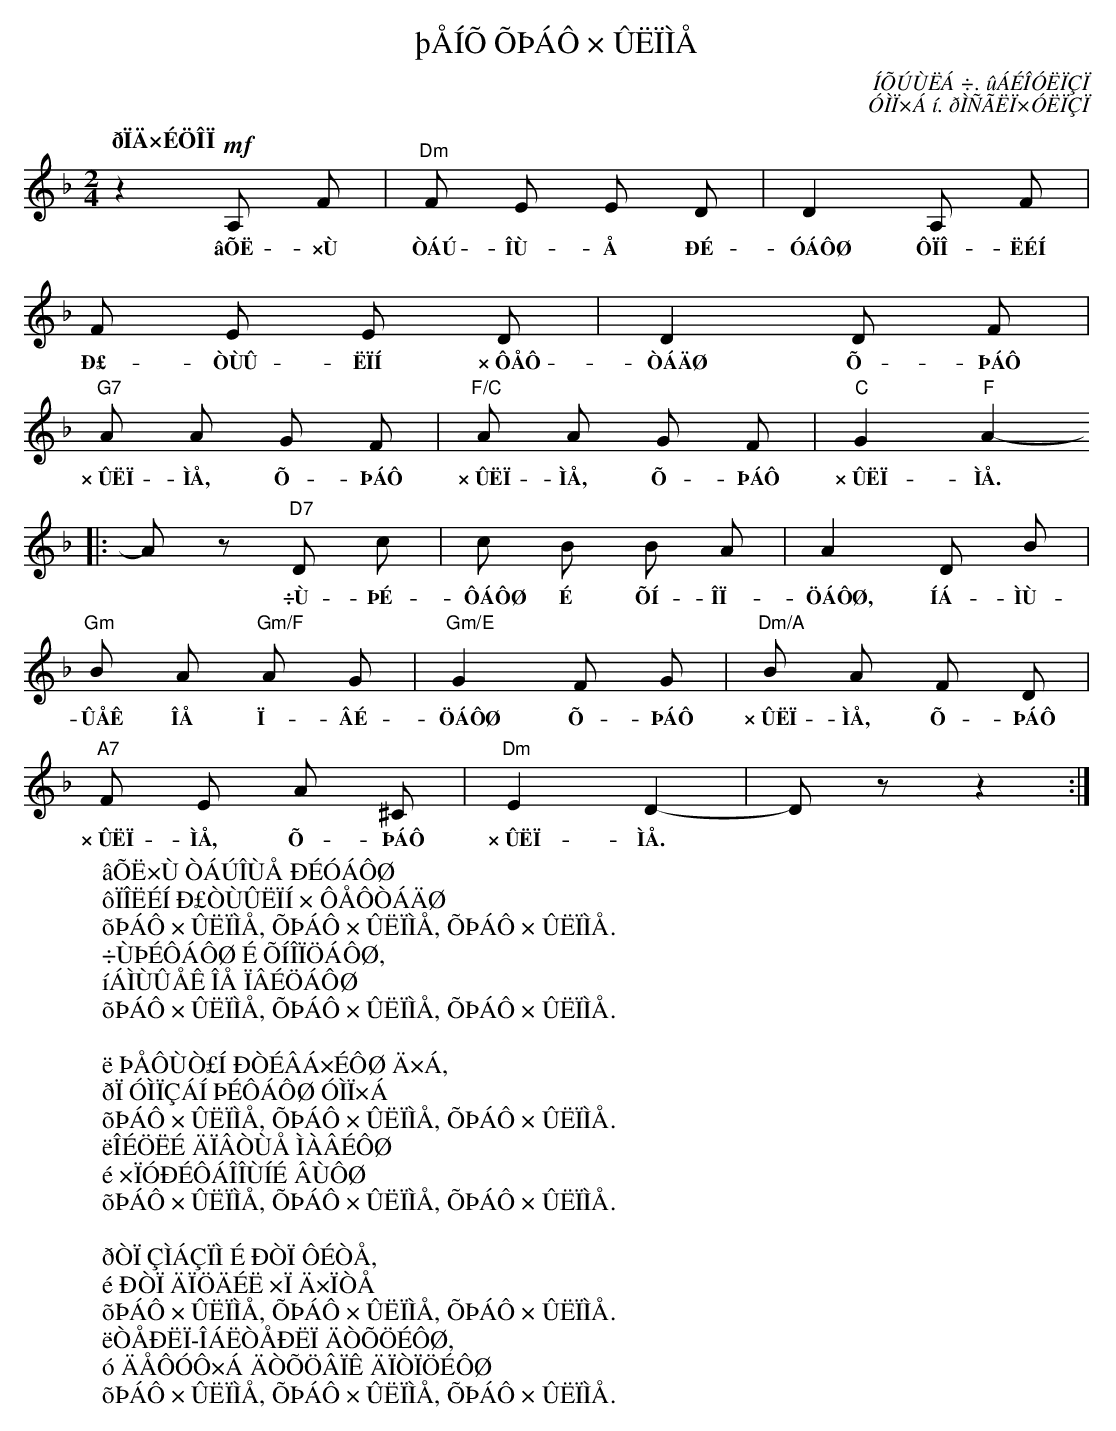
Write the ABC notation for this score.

X:1
T:þÅÍÕ ÕÞÁÔ × ÛËÏÌÅ
C:ÍÕÚÙËÁ ÷. ûÁÉÎÓËÏÇÏ
C:ÓÌÏ×Á í. ðÌÑÃËÏ×ÓËÏÇÏ
M:2/4
Q:"ðÏÄ×ÉÖÎÏ"
L:1/8
K:F
z2 !mf!A, F|"Dm"F E E D|D2 A, F|
w:âÕË- ×Ù ÒÁÚ- ÎÙ- Å ÐÉ- ÓÁÔØ ÔÏÎ- ËÉÍ
F E E D|D2 D F|
w:Ð£- ÒÙÛ- ËÏÍ ×~ÔÅÔ- ÒÁÄØ Õ- ÞÁÔ
"G7"A A G F|"F/C"A A G F|"C"G2 "F"A2-
w:×~ÛËÏ- ÌÅ, Õ- ÞÁÔ ×~ÛËÏ- ÌÅ, Õ- ÞÁÔ ×~ÛËÏ- ÌÅ.
|:A z "D7" D c| c B B A|A2 D B|
w:* ÷Ù- ÞÉ- ÔÁÔØ É ÕÍ- ÎÏ- ÖÁÔØ, ÍÁ- ÌÙ-
"Gm"B A "Gm/F"A G|"Gm/E"G2 F G|"Dm/A"B A F D|
w:ÛÅÊ ÎÅ Ï- ÂÉ- ÖÁÔØ Õ- ÞÁÔ ×~ÛËÏ- ÌÅ, Õ- ÞÁÔ
"A7"F E A ^C|"Dm"E2 D2-|D z z2 :|]
w:×~ÛËÏ- ÌÅ, Õ- ÞÁÔ ×~ÛËÏ- ÌÅ. *
W:âÕË×Ù ÒÁÚÎÙÅ ÐÉÓÁÔØ
W:ôÏÎËÉÍ Ð£ÒÙÛËÏÍ × ÔÅÔÒÁÄØ
W:õÞÁÔ × ÛËÏÌÅ, ÕÞÁÔ × ÛËÏÌÅ, ÕÞÁÔ × ÛËÏÌÅ.
W:÷ÙÞÉÔÁÔØ É ÕÍÎÏÖÁÔØ,
W:íÁÌÙÛÅÊ ÎÅ ÏÂÉÖÁÔØ
W:õÞÁÔ × ÛËÏÌÅ, ÕÞÁÔ × ÛËÏÌÅ, ÕÞÁÔ × ÛËÏÌÅ.
W:
W:ë ÞÅÔÙÒ£Í ÐÒÉÂÁ×ÉÔØ Ä×Á,
W:ðÏ ÓÌÏÇÁÍ ÞÉÔÁÔØ ÓÌÏ×Á
W:õÞÁÔ × ÛËÏÌÅ, ÕÞÁÔ × ÛËÏÌÅ, ÕÞÁÔ × ÛËÏÌÅ.
W:ëÎÉÖËÉ ÄÏÂÒÙÅ ÌÀÂÉÔØ
W:é ×ÏÓÐÉÔÁÎÎÙÍÉ ÂÙÔØ
W:õÞÁÔ × ÛËÏÌÅ, ÕÞÁÔ × ÛËÏÌÅ, ÕÞÁÔ × ÛËÏÌÅ.
W:
W:ðÒÏ ÇÌÁÇÏÌ É ÐÒÏ ÔÉÒÅ,
W:é ÐÒÏ ÄÏÖÄÉË ×Ï Ä×ÏÒÅ
W:õÞÁÔ × ÛËÏÌÅ, ÕÞÁÔ × ÛËÏÌÅ, ÕÞÁÔ × ÛËÏÌÅ.
W:ëÒÅÐËÏ-ÎÁËÒÅÐËÏ ÄÒÕÖÉÔØ,
W:ó ÄÅÔÓÔ×Á ÄÒÕÖÂÏÊ ÄÏÒÏÖÉÔØ
W:õÞÁÔ × ÛËÏÌÅ, ÕÞÁÔ × ÛËÏÌÅ, ÕÞÁÔ × ÛËÏÌÅ.
